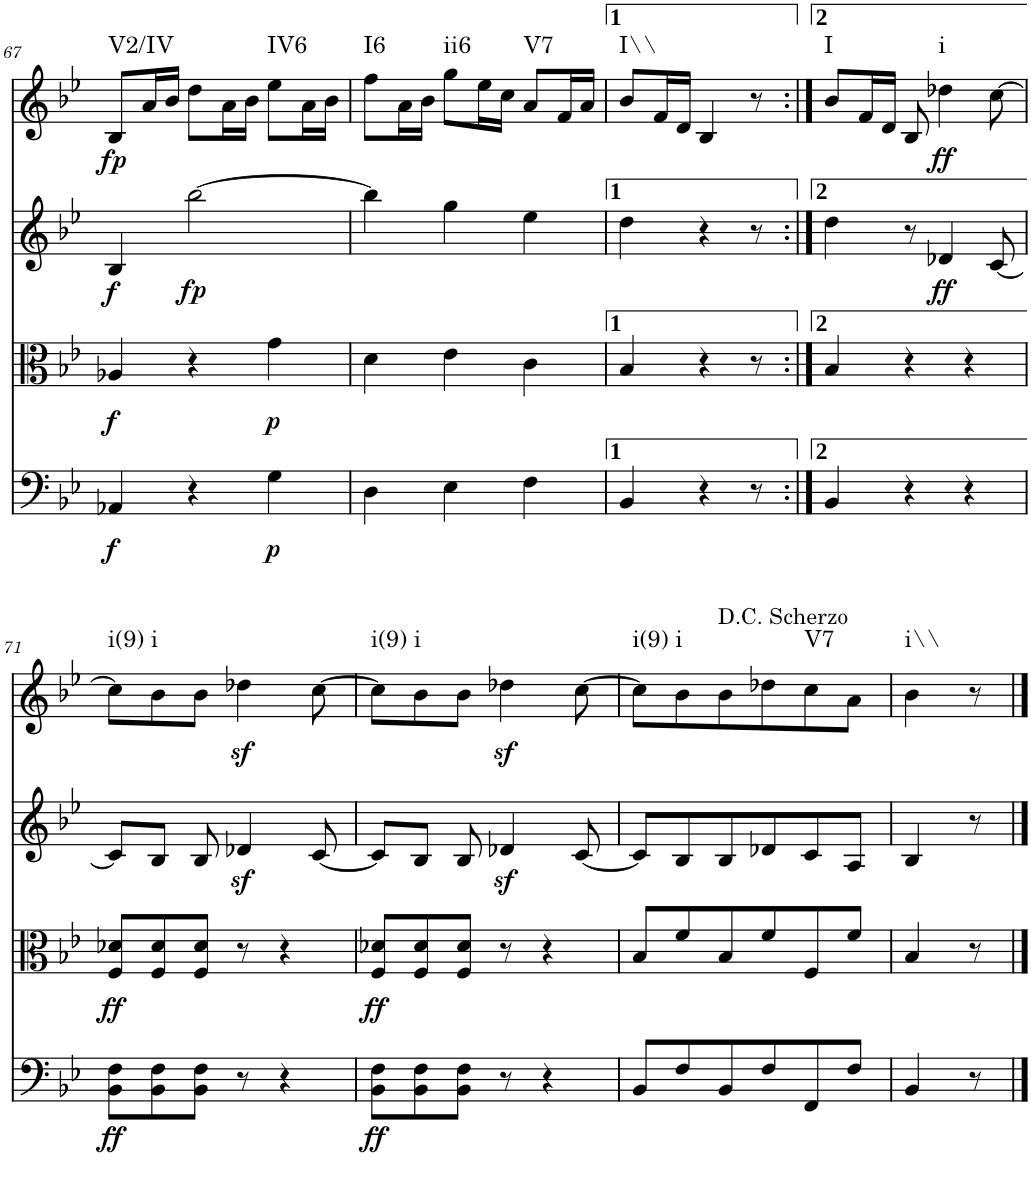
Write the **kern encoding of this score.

**kern	**dynam	**kern	**dynam	**kern	**dynam	**kern	**dynam	**harte
*part4	*part4	*part3	*part3	*part2	*part2	*part1	*part1	*part1
*staff4	*staff4	*staff3	*staff3	*staff2	*staff2	*staff1	*staff1	*
*I"Violoncello	*	*I"Viola	*	*I"Violin II	*	*I"Violin I	*	*
!!LO:PB:g=z
*clefF4	*	*clefC3	*	*clefG2	*	*clefG2	*	*
*k[b-e-]	*	*k[b-e-]	*	*k[b-e-]	*	*k[b-e-]	*	*
*B-:	*	*B-:	*	*B-:	*	*B-:	*	*
*M3/4	*	*M3/4	*	*M3/4	*	*M3/4	*	*
=67	=67	=67	=67	=67	=67	=67	=67	=67
!	!LO:DY:b	!	!LO:DY:b	!	!LO:DY:b	!	!LO:DY:b	!LO:H:kt=V2/IV
4AA-X/	f	4A-X/	f	4B-/	f	8B-/L	fp	N
.	.	.	.	.	.	16a/L	.	.
.	.	.	.	.	.	16b-/JJ	.	.
!	!	!	!	!	!LO:DY:b	!	!	!
4r	.	4r	.	[2bb-\	fp	8dd\L	.	.
.	.	.	.	.	.	16a\L	.	.
.	.	.	.	.	.	16b-\JJ	.	.
!	!LO:DY:b	!	!LO:DY:b	!	!	!	!	!LO:H:kt=IV6
4G\	p	4g\	p	.	.	8ee-\L	.	N
.	.	.	.	.	.	16a\L	.	.
.	.	.	.	.	.	16b-\JJ	.	.
=68	=68	=68	=68	=68	=68	=68	=68	=68
!	!	!	!	!	!	!	!	!LO:H:kt=I6
4D\	.	4d\	.	4bb-\]	.	8ff\L	.	N
.	.	.	.	.	.	16a\L	.	.
.	.	.	.	.	.	16b-\JJ	.	.
!	!	!	!	!	!	!	!	!LO:H:kt=ii6
4E-\	.	4e-\	.	4gg\	.	8gg\L	.	N
.	.	.	.	.	.	16ee-\L	.	.
.	.	.	.	.	.	16cc\JJ	.	.
!	!	!	!	!	!	!	!	!LO:H:kt=V7
4F\	.	4c\	.	4ee-\	.	8a/L	.	N
.	.	.	.	.	.	16f/L	.	.
.	.	.	.	.	.	16a/JJ	.	.
=69	=69	=69	=69	=69	=69	=69	=69	=69
!	!	!	!	!	!	!	!	!LO:H:kt=I\\
4BB-/	.	4B-/	.	4dd\	.	8b-/L	.	N
.	.	.	.	.	.	16f/L	.	.
.	.	.	.	.	.	16d/JJ	.	.
4r	.	4r	.	4r	.	4B-/	.	.
8r	.	8r	.	8r	.	8r	.	.
=70:|!	=70:|!	=70:|!	=70:|!	=70:|!	=70:|!	=70:|!	=70:|!	=70:|!
!	!	!	!	!	!	!	!	!LO:H:kt=I
4BB-/	.	4B-/	.	4dd\	.	8b-/L	.	N
.	.	.	.	.	.	16f/L	.	.
.	.	.	.	.	.	16d/JJ	.	.
4r	.	4r	.	8r	.	8B-/	.	.
!	!	!	!	!	!LO:DY:b	!	!LO:DY:b	!LO:H:kt=i
.	.	.	.	4d-X/	ff	4dd-X\	ff	N
4r	.	4r	.	.	.	.	.	.
.	.	.	.	[8c/	.	[8cc\	.	.
!!LO:LB:g=z
=71	=71	=71	=71	=71	=71	=71	=71	=71
!	!LO:DY:b	!	!LO:DY:b	!	!	!	!	!LO:H:kt=i(9)
8BB-\ 8F\L	ff	8F/ 8d-X/L	ff	8c/L]	.	8cc\L]	.	N
!	!	!	!	!	!	!	!	!LO:H:kt=i
8BB-\ 8F\	.	8F/ 8d-/	.	8B-/J	.	8b-\	.	N
8BB-\ 8F\J	.	8F/ 8d-/J	.	8B-/	.	8b-\J	.	.
8r	.	8r	.	4d-Xz</	.	4dd-Xz<\	.	.
4r	.	4r	.	.	.	.	.	.
.	.	.	.	[8c/	.	[8cc\	.	.
=72	=72	=72	=72	=72	=72	=72	=72	=72
!	!LO:DY:b	!	!LO:DY:b	!	!	!	!	!LO:H:kt=i(9)
8BB-\ 8F\L	ff	8F/ 8d-X/L	ff	8c/L]	.	8cc\L]	.	N
!	!	!	!	!	!	!	!	!LO:H:kt=i
8BB-\ 8F\	.	8F/ 8d-/	.	8B-/J	.	8b-\	.	N
8BB-\ 8F\J	.	8F/ 8d-/J	.	8B-/	.	8b-\J	.	.
8r	.	8r	.	4d-Xz</	.	4dd-Xz<\	.	.
4r	.	4r	.	.	.	.	.	.
.	.	.	.	[8c/	.	[8cc\	.	.
=73	=73	=73	=73	=73	=73	=73	=73	=73
!	!	!	!	!	!	!	!	!LO:H:kt=i(9)
8BB-/L	.	8B-/L	.	8c/L]	.	8cc\L]	.	N
!	!	!	!	!	!	!	!	!LO:H:kt=i
8F/	.	8f/	.	8B-/	.	8b-\	.	N
!	!	!	!	!	!	!LO:TX:a:t=D.C. Scherzo	!	!
8BB-/	.	8B-/	.	8B-/	.	8b-\	.	.
8F/	.	8f/	.	8d-X/	.	8dd-X\	.	.
!	!	!	!	!	!	!	!	!LO:H:kt=V7
8FF/	.	8F/	.	8c/	.	8cc\	.	N
8F/J	.	8f/J	.	8A/J	.	8a\J	.	.
=74	=74	=74	=74	=74	=74	=74	=74	=74
!	!	!	!	!	!	!	!	!LO:H:kt=i\\
4BB-/	.	4B-/	.	4B-/	.	4b-\	.	N
8r	.	8r	.	8r	.	8r	.	.
==	==	==	==	==	==	==	==	==
*-	*-	*-	*-	*-	*-	*-	*-	*-
